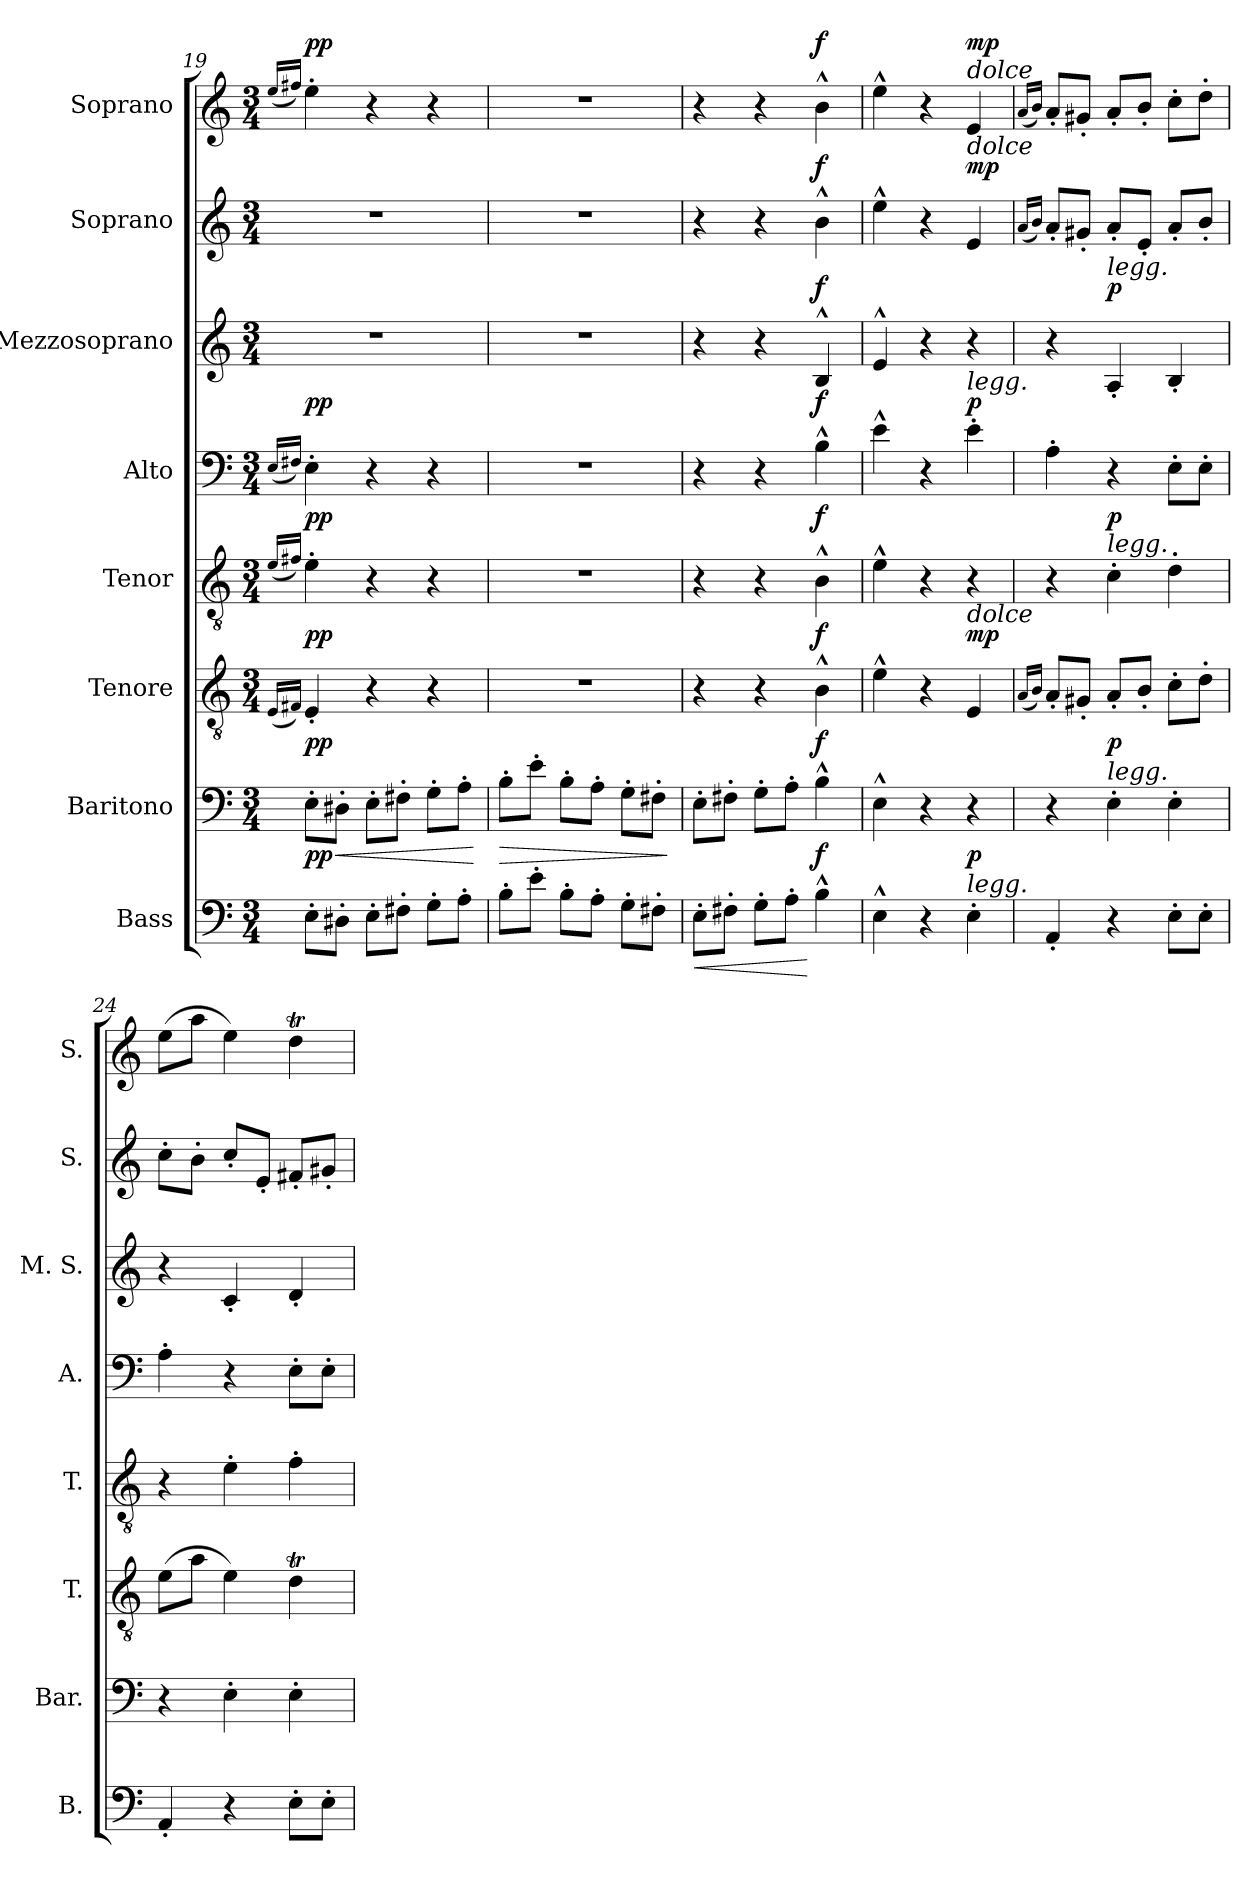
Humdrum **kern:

**kern	**dynam	**kern	**dynam	**kern	**dynam	**kern	**dynam	**kern	**dynam	**kern	**dynam	**kern	**dynam	**kern	**dynam
*part8	*part8	*part7	*part7	*part6	*part6	*part5	*part5	*part4	*part4	*part3	*part3	*part2	*part2	*part1	*part1
*staff8	*staff8	*staff7	*staff7	*staff6	*staff6	*staff5	*staff5	*staff4	*staff4	*staff3	*staff3	*staff2	*staff2	*staff1	*staff1
*I"Bass	*	*I"Baritono	*	*I"Tenore	*	*I"Tenor	*	*I"Alto	*	*I"Mezzosoprano	*	*I"Soprano	*	*I"Soprano	*
*I'B.	*	*I'Bar.	*	*I'T.	*	*I'T.	*	*I'A.	*	*I'M. S.	*	*I'S.	*	*I'S.	*
*clefF4	*	*clefF4	*	*clefGv2	*	*clefGv2	*	*clefF4	*	*clefG2	*	*clefG2	*	*clefG2	*
*k[]	*	*k[]	*	*k[]	*	*k[]	*	*k[]	*	*k[]	*	*k[]	*	*k[]	*
*M3/4	*	*M3/4	*	*M3/4	*	*M3/4	*	*M3/4	*	*M3/4	*	*M3/4	*	*M3/4	*
=19	=19	=19	=19	=19	=19	=19	=19	=19	=19	=19	=19	=19	=19	=19	=19
.	.	.	.	(16qE/LL	.	(16qe/LL	.	(16qE/LL	.	.	.	.	.	(16qee/LL	.
.	.	.	.	16qF#X/JJ)	.	16qf#X/JJ)	.	16qF#X/JJ)	.	.	.	.	.	16qff#X/JJ)	.
!	!LO:DY:a	!	!LO:HP:b	!	!	!	!	!	!	!	!	!	!	!	!
!	!	!	!LO:DY:n=1:a	!	!LO:DY:a	!	!LO:DY:a	!	!LO:DY:a	!	!	!	!	!	!LO:DY:a
8E'\L	pp	8E'\L	< pp	4E'/	pp	4e'\	pp	4E'\	pp	2.r	.	2.r	.	4ee'\	pp
8D#X'\J	.	8D#X'\J	.	.	.	.	.	.	.	.	.	.	.	.	.
8E'\L	.	8E'\L	.	4r	.	4r	.	4r	.	.	.	.	.	4r	.
8F#X'\J	.	8F#X'\J	.	.	.	.	.	.	.	.	.	.	.	.	.
8G'\L	.	8G'\L	.	4r	.	4r	.	4r	.	.	.	.	.	4r	.
8A'\J	.	8A'\J	.	.	.	.	.	.	.	.	.	.	.	.	.
.	.	.	[	.	.	.	.	.	.	.	.	.	.	.	.
=20	=20	=20	=20	=20	=20	=20	=20	=20	=20	=20	=20	=20	=20	=20	=20
!	!	!	!LO:HP:b	!	!	!	!	!	!	!	!	!	!	!	!
8B'\L	.	8B'\L	>	2.r	.	2.r	.	2.r	.	2.r	.	2.r	.	2.r	.
8e'\J	.	8e'\J	.	.	.	.	.	.	.	.	.	.	.	.	.
8B'\L	.	8B'\L	.	.	.	.	.	.	.	.	.	.	.	.	.
8A'\J	.	8A'\J	.	.	.	.	.	.	.	.	.	.	.	.	.
8G'\L	.	8G'\L	.	.	.	.	.	.	.	.	.	.	.	.	.
8F#X'\J	.	8F#X'\J	.	.	.	.	.	.	.	.	.	.	.	.	.
.	.	.	]	.	.	.	.	.	.	.	.	.	.	.	.
=21	=21	=21	=21	=21	=21	=21	=21	=21	=21	=21	=21	=21	=21	=21	=21
!	!LO:HP:b	!	!	!	!	!	!	!	!	!	!	!	!	!	!
8E'\L	<	8E'\L	.	4r	.	4r	.	4r	.	4r	.	4r	.	4r	.
8F#X'\J	.	8F#X'\J	.	.	.	.	.	.	.	.	.	.	.	.	.
8G'\L	.	8G'\L	.	4r	.	4r	.	4r	.	4r	.	4r	.	4r	.
8A'\J	.	8A'\J	.	.	.	.	.	.	.	.	.	.	.	.	.
!	!LO:DY:n=1:a	!	!LO:DY:a	!	!LO:DY:a	!	!LO:DY:a	!	!LO:DY:a	!	!LO:DY:a	!	!LO:DY:a	!	!LO:DY:a
4B^^\	[ f	4B^^\	f	4B^^\	f	4B^^\	f	4B^^\	f	4B^^/	f	4b^^\	f	4b^^\	f
=22	=22	=22	=22	=22	=22	=22	=22	=22	=22	=22	=22	=22	=22	=22	=22
4E^^\	.	4E^^\	.	4e^^\	.	4e^^\	.	4e^^\	.	4e^^/	.	4ee^^\	.	4ee^^\	.
4r	.	4r	.	4r	.	4r	.	4r	.	4r	.	4r	.	4r	.
!	!	!	!	!	!	!	!	!	!	!	!	!	!	!LO:TX:a:i:t=dolce	!
!	!	!	!	!	!	!	!	!	!	!	!	!LO:TX:a:i:t=dolce	!	!	!
!	!	!	!	!	!	!	!	!LO:TX:a:i:t=legg.	!	!	!	!	!	!	!
!	!	!	!	!LO:TX:a:i:t=dolce	!	!	!	!	!	!	!	!	!	!	!
!LO:TX:a:i:t=legg.	!	!	!	!	!	!	!	!	!	!	!	!	!	!	!
!	!LO:DY:a	!	!	!	!LO:DY:a	!	!	!	!LO:DY:a	!	!	!	!LO:DY:a	!	!LO:DY:a
4E'\	p	4r	.	4E/	mp	4r	.	4e'\	p	4r	.	4e/	mp	4e/	mp
=23	=23	=23	=23	=23	=23	=23	=23	=23	=23	=23	=23	=23	=23	=23	=23
.	.	.	.	(16qA/LL	.	.	.	.	.	.	.	(16qa/LL	.	(16qa/LL	.
.	.	.	.	16qB/JJ)	.	.	.	.	.	.	.	16qb/JJ)	.	16qb/JJ)	.
4AA'/	.	4r	.	8A'/L	.	4r	.	4A'\	.	4r	.	8a'/L	.	8a'/L	.
.	.	.	.	8G#X'/J	.	.	.	.	.	.	.	8g#X'/J	.	8g#X'/J	.
!	!	!	!	!	!	!	!	!	!	!LO:TX:a:i:t=legg.	!	!	!	!	!
!	!	!	!	!	!	!LO:TX:a:i:t=legg.	!	!	!	!	!	!	!	!	!
!	!	!LO:TX:a:i:t=legg.	!	!	!	!	!	!	!	!	!	!	!	!	!
!	!	!	!LO:DY:a	!	!	!	!LO:DY:a	!	!	!	!LO:DY:a	!	!	!	!
4r	.	4E'\	p	8A'/L	.	4c'\	p	4r	.	4A'/	p	8a'/L	.	8a'/L	.
.	.	.	.	8B'/J	.	.	.	.	.	.	.	8e'/J	.	8b'/J	.
8E'\L	.	4E'\	.	8c'\L	.	4d'\	.	8E'\L	.	4B'/	.	8a'/L	.	8cc'\L	.
8E'\J	.	.	.	8d'\J	.	.	.	8E'\J	.	.	.	8b'/J	.	8dd'\J	.
!!LO:PB:g=z
=24	=24	=24	=24	=24	=24	=24	=24	=24	=24	=24	=24	=24	=24	=24	=24
4AA'/	.	4r	.	(8e\L	.	4r	.	4A'\	.	4r	.	8cc'\L	.	(8ee\L	.
.	.	.	.	8a\J	.	.	.	.	.	.	.	8b'\J	.	8aa\J	.
4r	.	4E'\	.	4e\)	.	4e'\	.	4r	.	4c'/	.	8cc'/L	.	4ee\)	.
.	.	.	.	.	.	.	.	.	.	.	.	8e'/J	.	.	.
8E'\L	.	4E'\	.	4dT\	.	4f'\	.	8E'\L	.	4d'/	.	8f#X'/L	.	4ddT\	.
8E'\J	.	.	.	.	.	.	.	8E'\J	.	.	.	8g#X'/J	.	.	.
=	=	=	=	=	=	=	=	=	=	=	=	=	=	=	=
*-	*-	*-	*-	*-	*-	*-	*-	*-	*-	*-	*-	*-	*-	*-	*-
